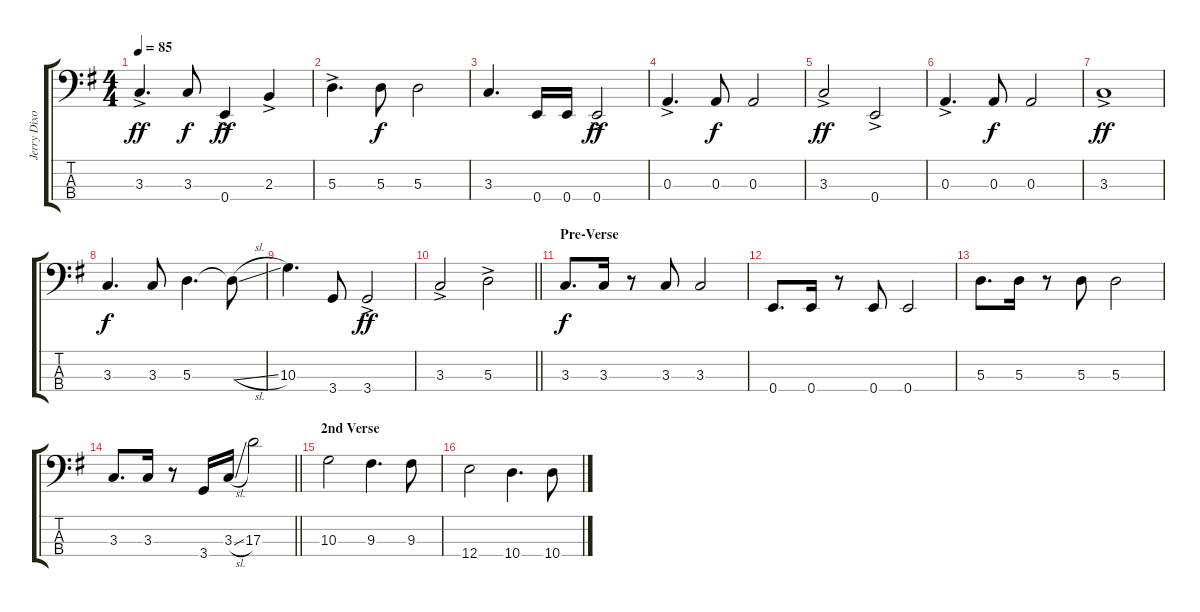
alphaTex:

\track ("Jerry Dixon" "Jerry Dixo") {instrument electricbasspick}
\staff {score tabs}
\tuning (G2 D2 A1 E1) {hide}
\ts (4 4)
\tempo 85
\clef f4
\ks g
3.3{ac}.4{d dy ff} 3.3.8{dy f} 0.4{ac}.4{dy ff} 2.3{ac}.4 |
5.3{ac}.4{d} 5.3.8{dy f} 5.3.2 |
3.3.4{d} 0.4.16 0.4.16 0.4{ac}.2{dy ff} |
0.3{ac}.4{d} 0.3.8{dy f} 0.3.2 |
3.3{ac}.2{dy ff} 0.4{ac}.2 |
0.3{ac}.4{d} 0.3.8{dy f} 0.3.2 |
3.3{ac}.1{dy ff} |
3.3.4{d dy f} 3.3.8 5.3.4{d} 5.3{sl t}.8 |
10.3.4{d} 3.4.8 3.4{ac}.2{dy ff} |
\barLineRight lightlight
3.3{ac}.2 5.3{ac}.2 |
\section ("" "Pre-Verse")
3.3.8{d dy f} 3.3.16 r.8 3.3.8 3.3.2 |
0.4.8{d} 0.4.16 r.8 0.4.8 0.4.2 |
5.3.8{d} 5.3.16 r.8 5.3.8 5.3.2 |
\barLineRight lightlight
3.3.8{d} 3.3.16 r.8 3.4.16 3.3{sl}.16 17.3.2 |
\section ("" "2nd Verse")
10.3.2 9.3.4{d} 9.3.8 |
12.4.2 10.4.4{d} 10.4.8
